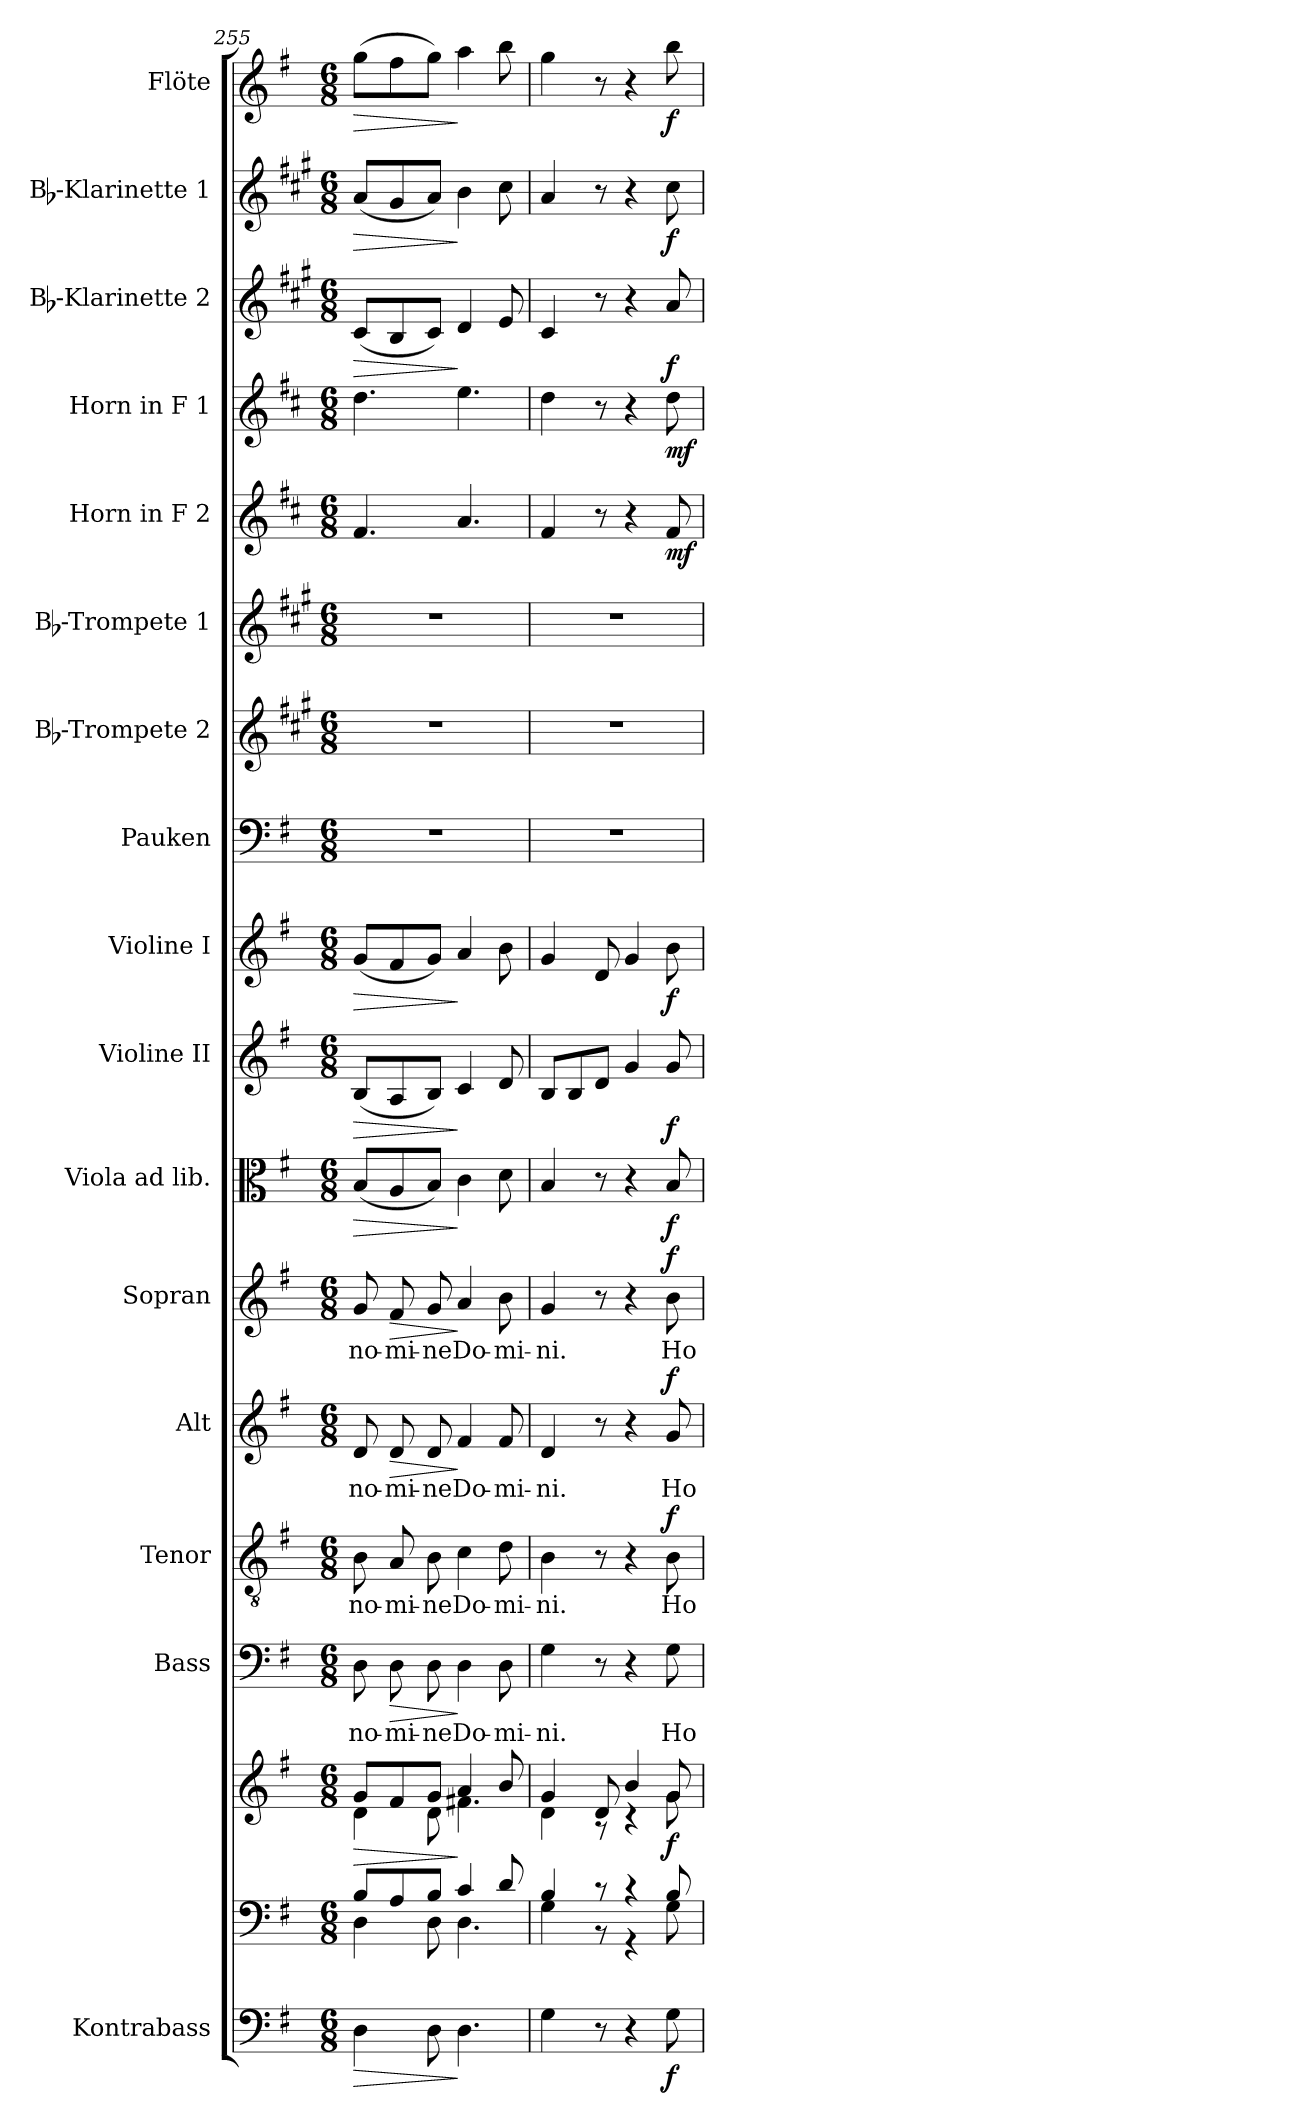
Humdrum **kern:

**kern	**dynam	**kern	**kern	**dynam	**kern	**text	**dynam	**kern	**text	**dynam	**kern	**text	**dynam	**kern	**text	**dynam	**kern	**dynam	**kern	**dynam	**kern	**dynam	**kern	**kern	**kern	**kern	**dynam	**kern	**dynam	**kern	**dynam	**kern	**dynam	**kern	**dynam
*part17	*part17	*part16	*part16	*part16	*part15	*part15	*part15	*part14	*part14	*part14	*part13	*part13	*part13	*part12	*part12	*part12	*part11	*part11	*part10	*part10	*part9	*part9	*part8	*part7	*part6	*part5	*part5	*part4	*part4	*part3	*part3	*part2	*part2	*part1	*part1
*staff18	*staff18	*staff17	*staff16	*staff16/17	*staff15	*staff15	*staff15	*staff14	*staff14	*staff14	*staff13	*staff13	*staff13	*staff12	*staff12	*staff12	*staff11	*staff11	*staff10	*staff10	*staff9	*staff9	*staff8	*staff7	*staff6	*staff5	*staff5	*staff4	*staff4	*staff3	*staff3	*staff2	*staff2	*staff1	*staff1
*I"Kontrabass	*	*	*	*	*I"Bass	*	*	*I"Tenor	*	*	*I"Alt	*	*	*I"Sopran	*	*	*I"Viola ad lib.	*	*I"Violine II	*	*I"Violine I	*	*I"Pauken	*I"Bb-Trompete 2	*I"Bb-Trompete 1	*I"Horn in F 2	*	*I"Horn in F 1	*	*I"Bb-Klarinette 2	*	*I"Bb-Klarinette 1	*	*I"Flöte	*
*I'Kb.	*	*	*	*	*I'B.	*	*	*I'T.	*	*	*I'A.	*	*	*I'S.	*	*	*I'Vla.	*	*I'Vl. II	*	*I'Vl. I	*	*I'Pk.	*I'Bb Trp. 2	*I'Bb Trp. 1	*	*	*	*	*I'Bb Kl. 2	*	*I'Bb Kl. 1	*	*I'Fl.	*
*clefF4	*	*clefF4	*clefG2	*	*clefF4	*	*	*clefGv2	*	*	*clefG2	*	*	*clefG2	*	*	*clefC3	*	*clefG2	*	*clefG2	*	*clefF4	*clefG2	*clefG2	*clefG2	*	*clefG2	*	*clefG2	*	*clefG2	*	*clefG2	*
*ITrd7c12	*	*	*	*	*	*	*	*	*	*	*	*	*	*	*	*	*	*	*	*	*	*	*	*ITrd1c2	*ITrd1c2	*ITrd4c7	*	*ITrd4c7	*	*ITrd1c2	*	*ITrd1c2	*	*	*
*k[f#]	*	*k[f#]	*k[f#]	*	*k[f#]	*	*	*k[f#]	*	*	*k[f#]	*	*	*k[f#]	*	*	*k[f#]	*	*k[f#]	*	*k[f#]	*	*k[f#]	*k[f#]	*k[f#]	*k[f#]	*	*k[f#]	*	*k[f#]	*	*k[f#]	*	*k[f#]	*
*G:	*	*G:	*G:	*	*G:	*	*	*G:	*	*	*G:	*	*	*G:	*	*	*G:	*	*G:	*	*G:	*	*G:	*G:	*G:	*G:	*	*G:	*	*G:	*	*G:	*	*G:	*
*M6/8	*	*M6/8	*M6/8	*	*M6/8	*	*	*M6/8	*	*	*M6/8	*	*	*M6/8	*	*	*M6/8	*	*M6/8	*	*M6/8	*	*M6/8	*M6/8	*M6/8	*M6/8	*	*M6/8	*	*M6/8	*	*M6/8	*	*M6/8	*
=255	=255	=255	=255	=255	=255	=255	=255	=255	=255	=255	=255	=255	=255	=255	=255	=255	=255	=255	=255	=255	=255	=255	=255	=255	=255	=255	=255	=255	=255	=255	=255	=255	=255	=255	=255
!	!LO:HP:b	!	!	!LO:HP:b	!	!LO:LY:b	!	!	!LO:LY:b	!	!	!LO:LY:b	!	!	!LO:LY:b	!	!	!LO:HP:b	!	!LO:HP:b	!	!LO:HP:b	!	!	!	!	!	!	!	!	!LO:HP:b	!	!LO:HP:b	!	!LO:HP:b
*	*	*^	*^	*	*	*	*	*	*	*	*	*	*	*	*	*	*	*	*	*	*	*	*	*	*	*	*	*	*	*	*	*	*	*	*
4DD\	>	8B/L	4D\	8g/L	4d\	>	8D\	no-	.	8B\	no-	.	8d/	no-	.	8g/	no-	.	(<8B/L	>	(<8B/L	>	(<8g/L	>	2.r	2.r	2.r	4.B/	.	4.g\	.	(<8B/L	>	(<8g/L	>	(>8gg\L	>
!	!	!	!	!	!	!	!	!LO:LY:b	!LO:HP:b	!	!LO:LY:b	!	!	!LO:LY:b	!LO:HP:b	!	!LO:LY:b	!LO:HP:b	!	!	!	!	!	!	!	!	!	!	!	!	!	!	!	!	!	!	!
.	.	8A/	.	8f#/	.	.	8D\	-mi-	>	8A/	-mi-	.	8d/	-mi-	>	8f#/	-mi-	>	8A/	.	8A/	.	8f#/	.	.	.	.	.	.	.	.	8A/	.	8f#/	.	8ff#\	.
!	!	!	!	!	!	!	!	!LO:LY:b	!	!	!LO:LY:b	!	!	!LO:LY:b	!	!	!LO:LY:b	!	!	!	!	!	!	!	!	!	!	!	!	!	!	!	!	!	!	!	!
8DD\	.	8B/J	8D\	8g/J	8d\	.	8D\	-ne	.	8B\	-ne	.	8d/	-ne	.	8g/	-ne	.	8B/J)	.	8B/J)	.	8g/J)	.	.	.	.	.	.	.	.	8B/J)	.	8g/J)	.	8gg\J)	.
!	!	!	!	!	!	!	!	!LO:LY:b	!	!	!LO:LY:b	!	!	!LO:LY:b	!	!	!LO:LY:b	!	!	!	!	!	!	!	!	!	!	!	!	!	!	!	!	!	!	!	!
4.DD\	]	4c/	4.D\	4a/	4.f#X\	]	4D\	Do-	]	4c\	Do-	.	4f#/	Do-	]	4a/	Do-	]	4c\	]	4c/	]	4a/	]	.	.	.	4.d/	.	4.a\	.	4c/	]	4a\	]	4aa\	]
!	!	!	!	!	!	!	!	!LO:LY:b	!	!	!LO:LY:b	!	!	!LO:LY:b	!	!	!LO:LY:b	!	!	!	!	!	!	!	!	!	!	!	!	!	!	!	!	!	!	!	!
.	.	8d/	.	8b/	.	.	8D\	-mi-	.	8d\	-mi-	.	8f#/	-mi-	.	8b\	-mi-	.	8d\	.	8d/	.	8b\	.	.	.	.	.	.	.	.	8d/	.	8b\	.	8bb\	.
=256	=256	=256	=256	=256	=256	=256	=256	=256	=256	=256	=256	=256	=256	=256	=256	=256	=256	=256	=256	=256	=256	=256	=256	=256	=256	=256	=256	=256	=256	=256	=256	=256	=256	=256	=256	=256	=256
!	!	!	!	!	!	!	!	!LO:LY:b	!	!	!LO:LY:b	!	!	!LO:LY:b	!	!	!LO:LY:b	!	!	!	!	!	!	!	!	!	!	!	!	!	!	!	!	!	!	!	!
4GG\	.	4B/	4G\	4g/	4d\	.	4G\	-ni.	.	4B\	-ni.	.	4d/	-ni.	.	4g/	-ni.	.	4B/	.	8B/L	.	4g/	.	2.r	2.r	2.r	4B/	.	4g\	.	4B/	.	4g/	.	4gg\	.
.	.	.	.	.	.	.	.	.	.	.	.	.	.	.	.	.	.	.	.	.	8B/	.	.	.	.	.	.	.	.	.	.	.	.	.	.	.	.
8r	.	8r	8r	8d/	8rG	.	8r	.	.	8r	.	.	8r	.	.	8r	.	.	8r	.	8d/J	.	8d/	.	.	.	.	8r	.	8r	.	8r	.	8r	.	8r	.
4r	.	4r	4r	4b/	4rB	.	4r	.	.	4r	.	.	4r	.	.	4r	.	.	4r	.	4g/	.	4g/	.	.	.	.	4r	.	4r	.	4r	.	4r	.	4r	.
!	!LO:DY:b	!	!	!	!	!LO:DY:b	!	!LO:LY:b	!	!	!LO:LY:b	!LO:DY:a	!	!LO:LY:b	!LO:DY:a	!	!LO:LY:b	!LO:DY:a	!	!LO:DY:b	!	!LO:DY:b	!	!LO:DY:b	!	!	!	!	!LO:DY:b	!	!LO:DY:b	!	!LO:DY:b	!	!LO:DY:b	!	!LO:DY:b
8GG\	f	8B/	8G\	8g/	8g\	f	8G\	Ho-	.	8B\	Ho-	f	8g/	Ho-	f	8b\	Ho-	f	8B/	f	8g/	f	8b\	f	.	.	.	8B/	mf	8g\	mf	8g/	f	8b\	f	8bb\	f
*	*	*v	*v	*	*	*	*	*	*	*	*	*	*	*	*	*	*	*	*	*	*	*	*	*	*	*	*	*	*	*	*	*	*	*	*	*	*
*	*	*	*v	*v	*	*	*	*	*	*	*	*	*	*	*	*	*	*	*	*	*	*	*	*	*	*	*	*	*	*	*	*	*	*	*	*
=	=	=	=	=	=	=	=	=	=	=	=	=	=	=	=	=	=	=	=	=	=	=	=	=	=	=	=	=	=	=	=	=	=	=	=
*-	*-	*-	*-	*-	*-	*-	*-	*-	*-	*-	*-	*-	*-	*-	*-	*-	*-	*-	*-	*-	*-	*-	*-	*-	*-	*-	*-	*-	*-	*-	*-	*-	*-	*-	*-
